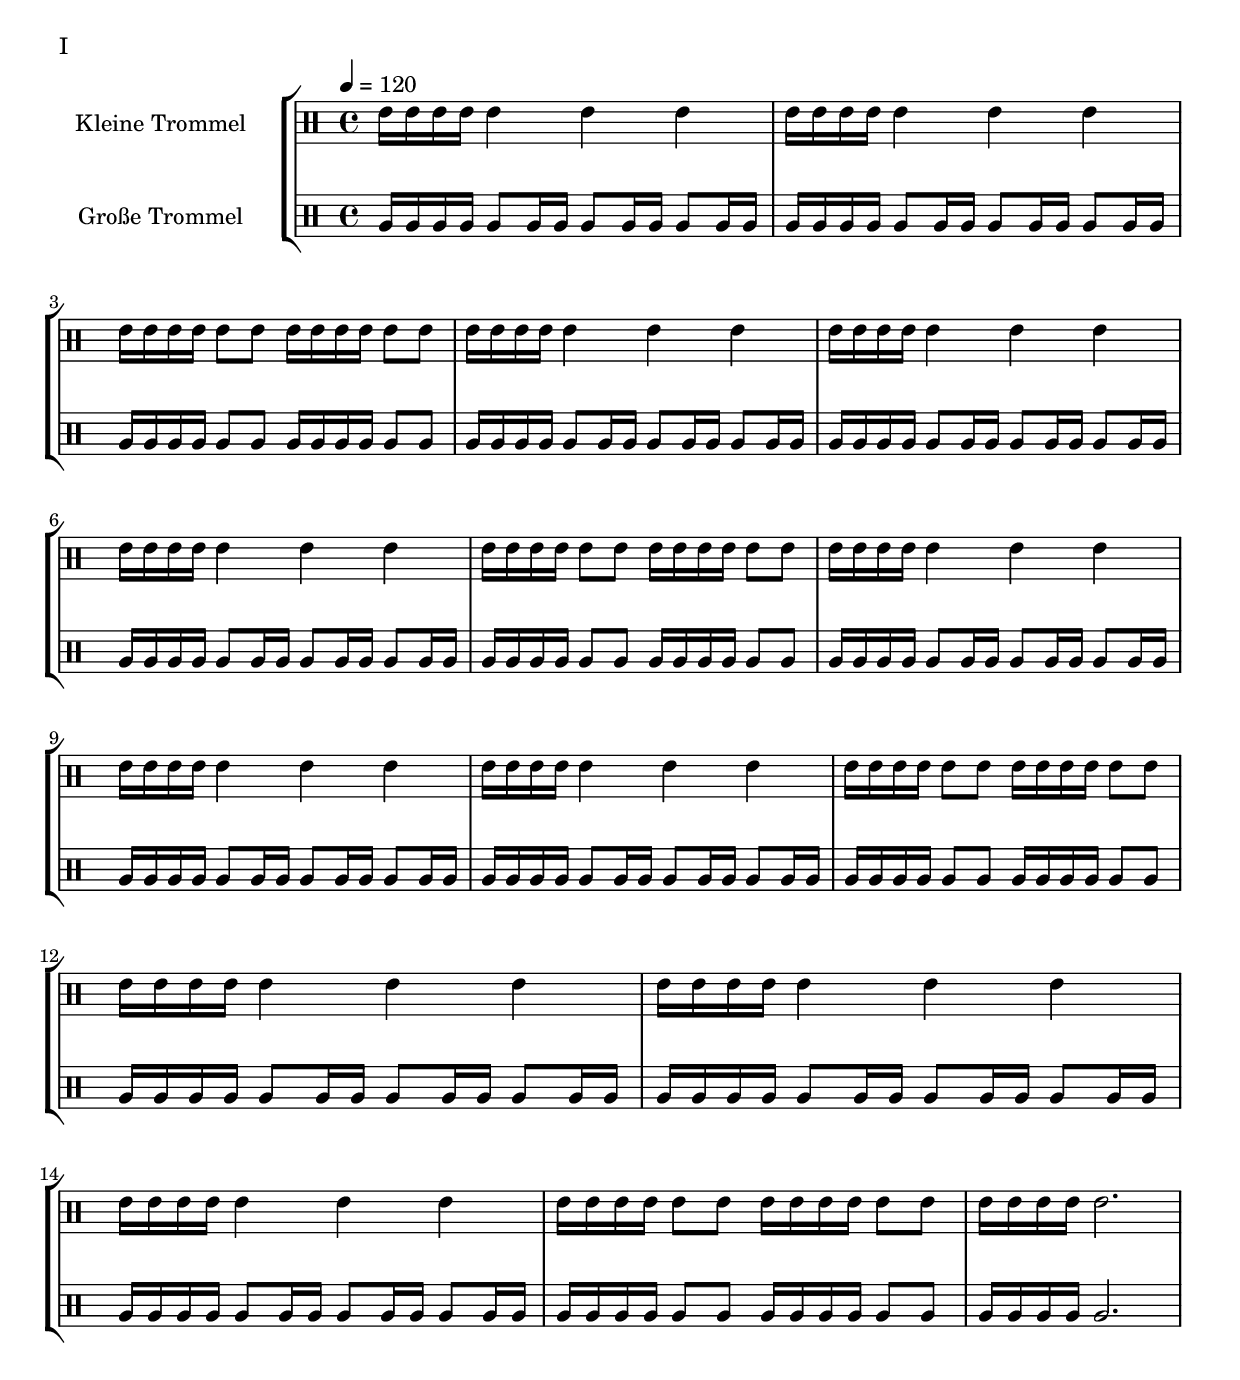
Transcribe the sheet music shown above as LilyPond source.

KleinEins = \drummode {
	tommh16 tommh16 tommh16 tommh16
        tommh4
        tommh4
        tommh4
}

KleinZwei = \drummode {
	tommh16 tommh16 tommh16 tommh16
        tommh8 tommh8
	tommh16 tommh16 tommh16 tommh16
        tommh8 tommh8
}

KleinDrei = \drummode {
	tommh16 tommh16 tommh16 tommh16
        tommh2.
}

GrossEins = \drummode {
	tomfh16 tomfh16 tomfh16 tomfh16
        tomfh8 tomfh16 tomfh16
        tomfh8 tomfh16 tomfh16
        tomfh8 tomfh16 tomfh16
}

GrossZwei = \drummode {
	tomfh16 tomfh16 tomfh16 tomfh16
        tomfh8 tomfh8
	tomfh16 tomfh16 tomfh16 tomfh16
        tomfh8 tomfh8
}

GrossDrei = \drummode {
	tomfh16 tomfh16 tomfh16 tomfh16
        tomfh2.
}

KleineTrommelNoten = {
        \KleinEins | \KleinEins | \KleinZwei | \KleinEins |
        \KleinEins | \KleinEins | \KleinZwei | \KleinEins |
        \KleinEins | \KleinEins | \KleinZwei | \KleinEins |
        \KleinEins | \KleinEins | \KleinZwei | \KleinDrei |
}

GrosseTrommelNoten = {
        \GrossEins | \GrossEins | \GrossZwei | \GrossEins |
        \GrossEins | \GrossEins | \GrossZwei | \GrossEins |
        \GrossEins | \GrossEins | \GrossZwei | \GrossEins |
        \GrossEins | \GrossEins | \GrossZwei | \GrossDrei |
}

KleineTrommel = {
	\tempo 4 = 120
	\set DrumStaff.instrumentName = "Kleine Trommel"
	\set DrumStaff.midiInstrument = "melodic tom"
        \set Staff.midiPanPosition = 1.0
        \set Staff.midiExpression = 0.7
        \new DrumVoice = "KleineTrommel" \KleineTrommelNoten
}

GrosseTrommel = {
	\set Staff.instrumentName = "Große Trommel"
	\set Staff.midiInstrument = "melodic tom"
        \set Staff.midiPanPosition = -1.0
        \new DrumVoice = "GrosseTrommel " \GrosseTrommelNoten
}

\score {
        \header {
                piece = "I"
        }
	\new StaffGroup <<
                \new DrumStaff << \KleineTrommel >>
                \new DrumStaff << \GrosseTrommel >>
	>>
	\layout {
                indent = 4.0\cm
        }
	%\midi {}
}

